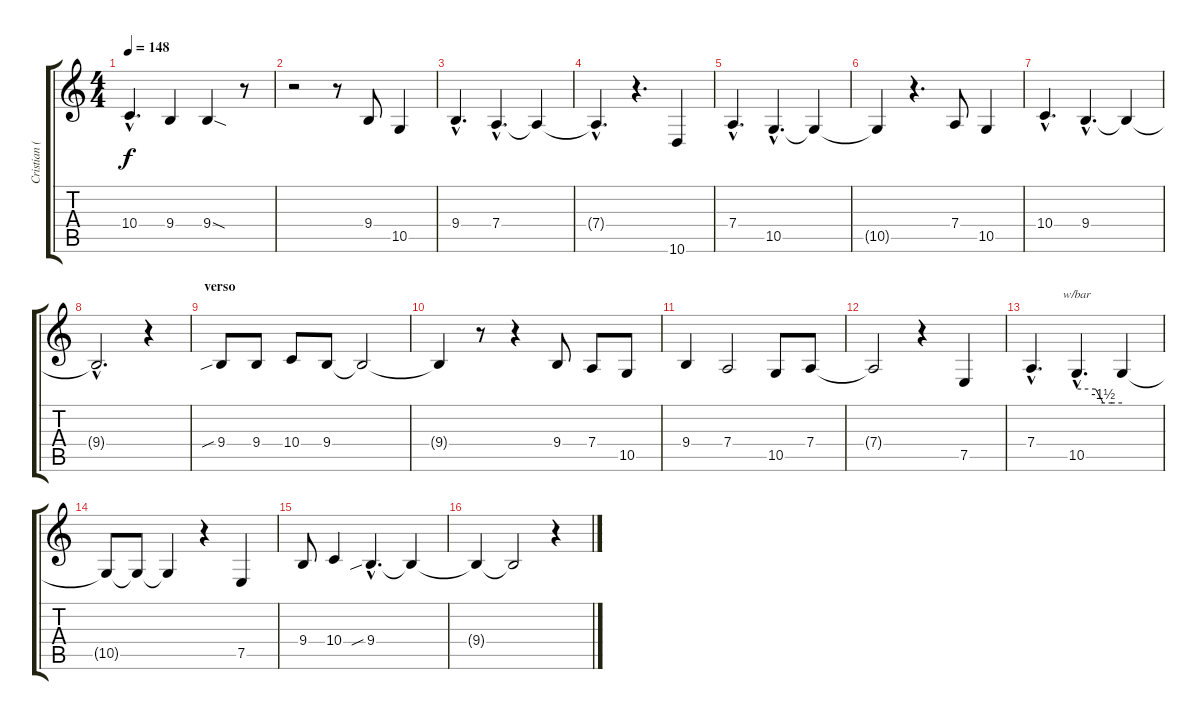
\track ("Cristian (voz)" "Cristian (") {instrument lead6voice}
\staff {score tabs}
\tuning (E4 B3 G3 D3 A2 E2) {hide}
\ts (4 4)
\tempo 148
\clef g2
\ks c
10.4{hac}.4{d dy f} 9.4.4 9.4{sod}.4 r.8 |
r.2 r.8 9.4.8 10.5.4 |
9.4{hac}.4{d} 7.4{hac}.4{d} 7.4{t}.4 |
7.4{hac t}.4{d} r.4{d} 10.6.4 |
7.4{hac}.4{d} 10.5{hac}.4{d} 10.5{t}.4 |
10.5{t}.4 r.4{d} 7.4.8 10.5.4 |
10.4{hac}.4{d} 9.4{hac}.4{d} 9.4{t}.4 |
9.4{hac t}.2{d} r.4 |
\section ("" "verso")
9.4{sib}.8 9.4.8 10.4.8 9.4.8 9.4{t}.2 |
9.4{t}.4 r.8 r.4 9.4.8 7.4.8 10.5.8 |
9.4.4 7.4.2 10.5.8 7.4.8 |
7.4{t}.2 r.4 7.5.4 |
7.4{hac}.4{d} 10.5{hac}.4{d tbe (custom default 0 0 25 0 35 -6 47 -6 60 -6)} 10.5{t}.4 |
10.5{t}.8 10.5{t}.8 10.5{t}.4 r.4 7.5.4 |
9.4.8 10.4.4 9.4{sib hac}.4{d} 9.4{t}.4 |
9.4{t}.4 9.4{t}.2 r.4
